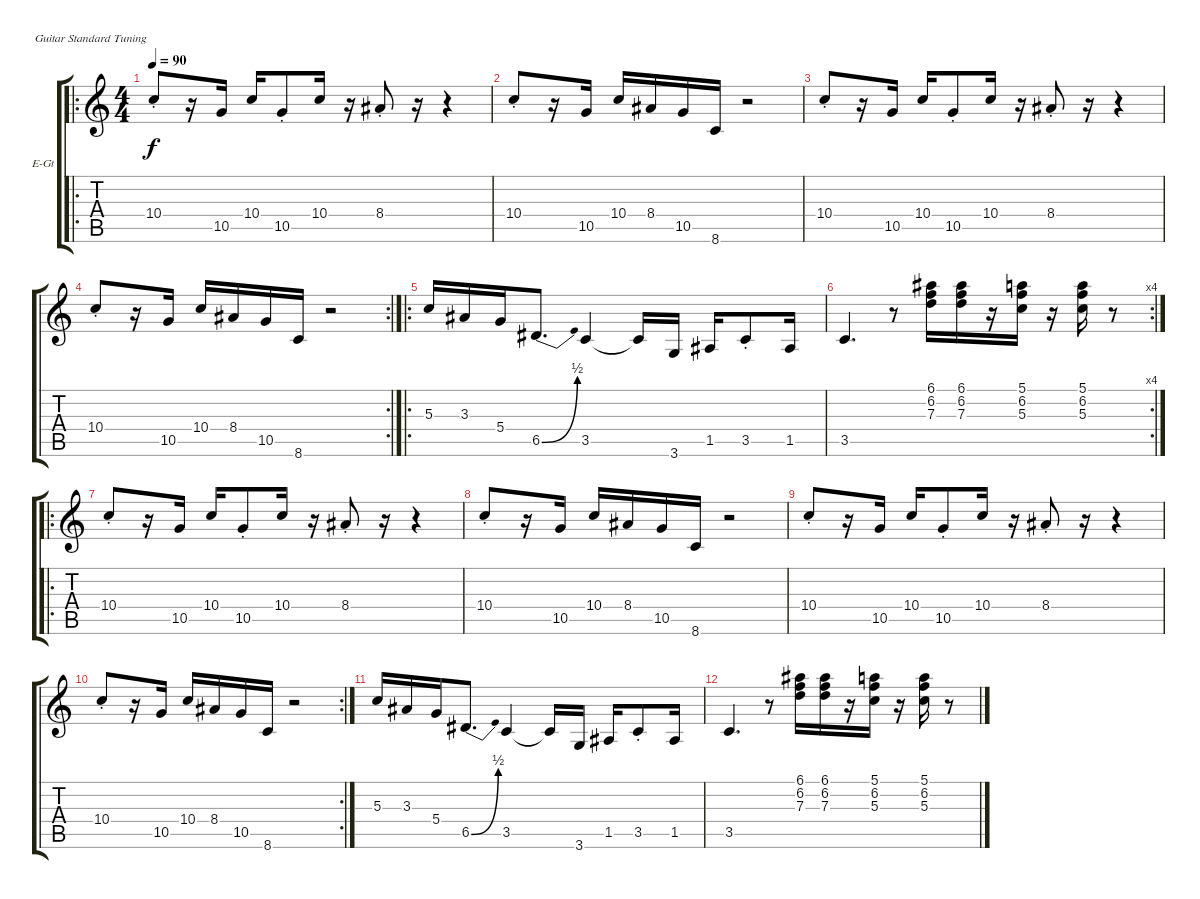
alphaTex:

\bracketExtendMode groupsimilarinstruments
\firstSystemTrackNameOrientation horizontal
\otherSystemsTrackNameOrientation horizontal
\track ("Guitar" "E-Gt") {instrument electricguitarmuted}
\staff {score tabs}
\tuning (E4 B3 G3 D3 A2 E2)
\ro
\ts (4 4)
\tempo 90
\clef g2
\ks c
10.4{st}.8{dy f} r.16 10.5.16 10.4.16 10.5{st}.8 10.4.16 r.16 8.4{st}.8 r.16 r.4 |
10.4{st}.8 r.16 10.5.16 10.4.16 8.4.16 10.5.16 8.6.16 r.2 |
10.4{st}.8 r.16 10.5.16 10.4.16 10.5{st}.8 10.4.16 r.16 8.4{st}.8 r.16 r.4 |
\rc 2
10.4{st}.8 r.16 10.5.16 10.4.16 8.4.16 10.5.16 8.6.16 r.2 |
\ro
5.3.16 3.3.16 5.4.16 6.5{be (bend 0 0 60 2)}.8{d} 3.5.4 3.5{t}.16 3.6.16 1.5.16 3.5{st}.8 1.5.16 |
\rc 4
3.5.4{d} r.8 (6.1 6.2 7.3).16 (6.1 6.2 7.3).16 r.16 (5.1 6.2 5.3).16 r.16 (5.1 6.2 5.3).16 r.8 |
\ro
10.4{st}.8 r.16 10.5.16 10.4.16 10.5{st}.8 10.4.16 r.16 8.4{st}.8 r.16 r.4 |
10.4{st}.8 r.16 10.5.16 10.4.16 8.4.16 10.5.16 8.6.16 r.2 |
10.4{st}.8 r.16 10.5.16 10.4.16 10.5{st}.8 10.4.16 r.16 8.4{st}.8 r.16 r.4 |
\rc 2
10.4{st}.8 r.16 10.5.16 10.4.16 8.4.16 10.5.16 8.6.16 r.2 |
5.3.16 3.3.16 5.4.16 6.5{be (bend 0 0 60 2)}.8{d} 3.5.4 3.5{t}.16 3.6.16 1.5.16 3.5{st}.8 1.5.16 |
3.5.4{d} r.8 (6.1 6.2 7.3).16 (6.1 6.2 7.3).16 r.16 (5.1 6.2 5.3).16 r.16 (5.1 6.2 5.3).16 r.8
